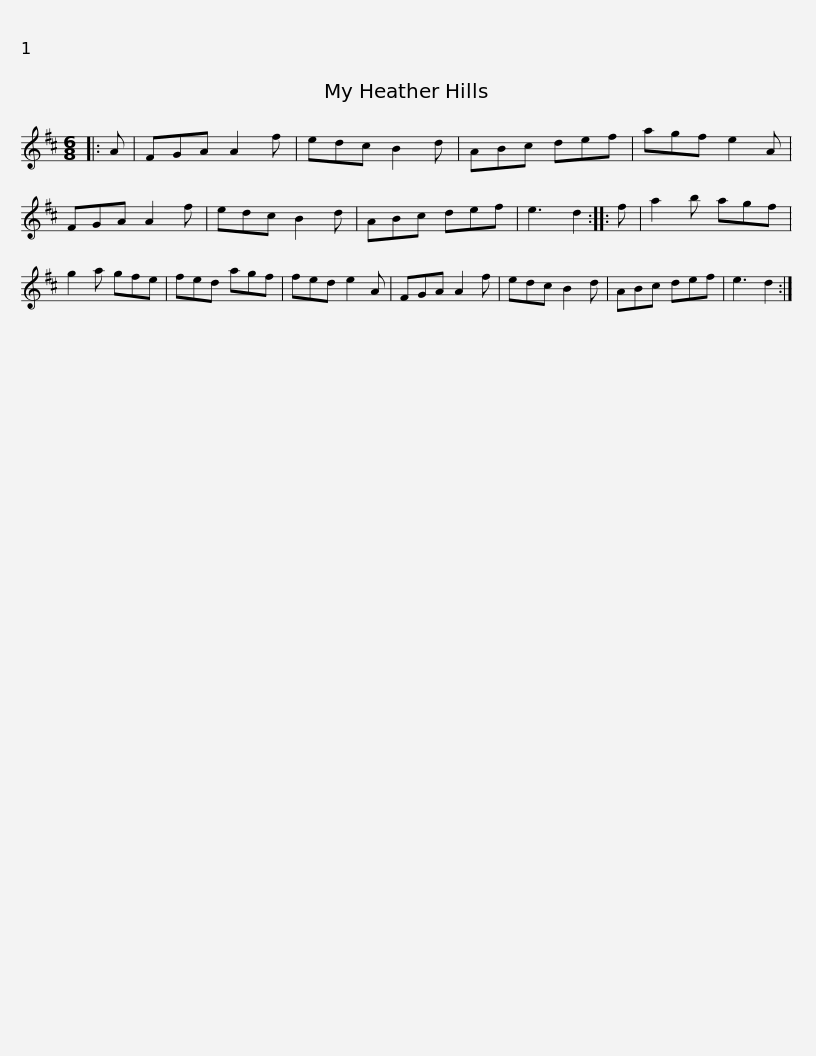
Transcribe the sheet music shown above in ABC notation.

X:1
L:1/8
M:6/8
I:linebreak $
K:D
V:1 treble
V:1
|: A | FGA A2 f | edc B2 d | ABc def | agf e2 A | %5
 FGA A2 f | edc B2 d | ABc def |$ e3 d2 :: f | %10
 a2 b agf | g2 a gfe | fed agf | fed e2 A | FGA A2 f | %15
 edc B2 d | ABc def |$ e3 d2 :| %18
